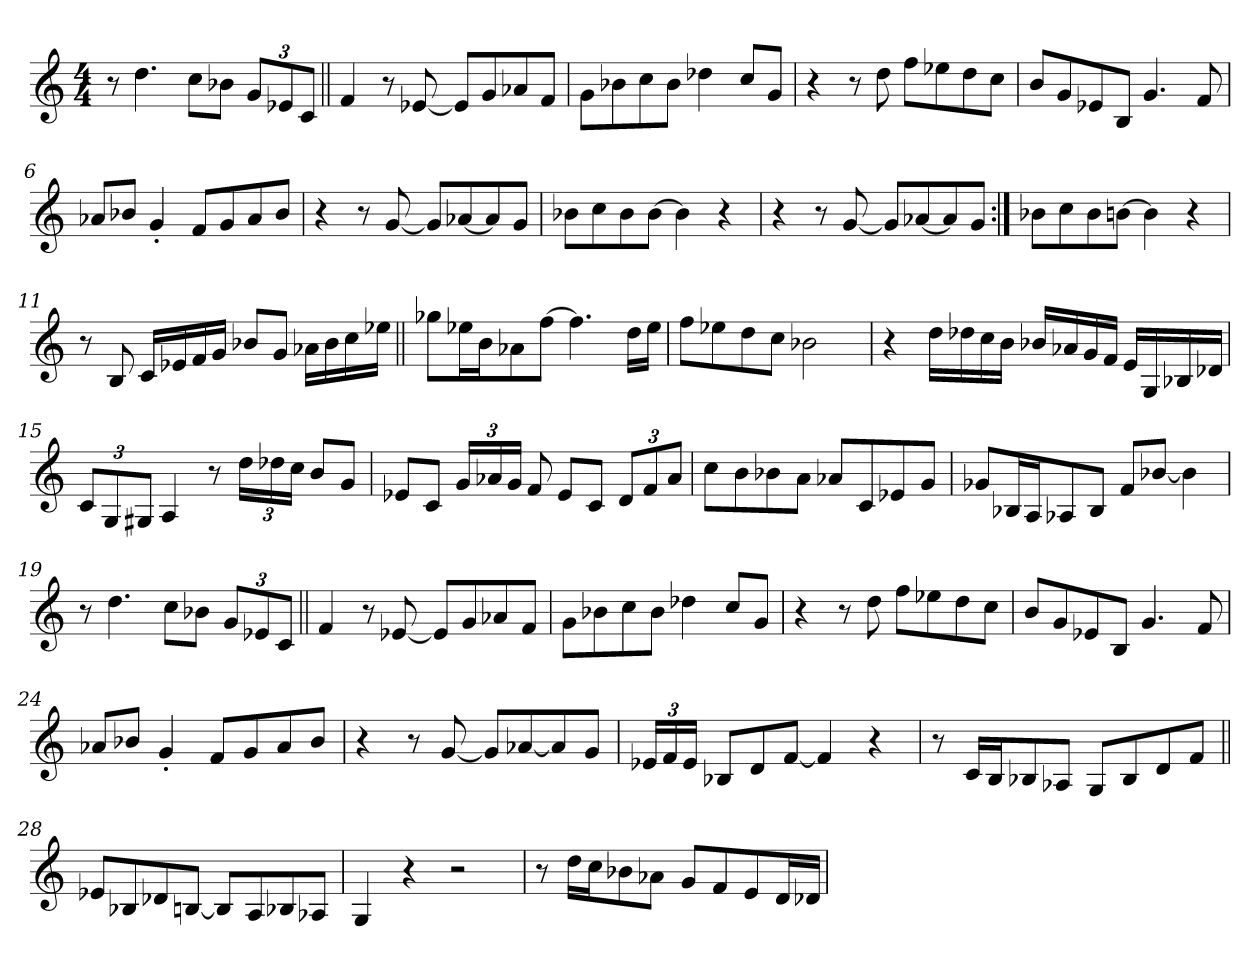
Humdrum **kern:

**kern
*part1
*staff1
*clefG2
*k[]
*M4/4
=1
8r
4.dd\
8cc\L
8b-X\J
12g/L
12e-X/
12c/J
=2||
4f/
8r
[8e-X/
8e-/L]
8g/
8a-X/
8f/J
=3
8g\L
8b-X\
8cc\
8b-\J
4dd-X\
8cc/L
8g/J
=4
4r
8r
8dd\
8ff\L
8ee-X\
8dd\
8cc\J
=5
8b/L
8g/
8e-X/
8B/J
4.g/
8f/
=6
8a-X/L
8b-X/J
4g'/
8f/L
8g/
8a-/
8b-/J
=7
4r
8r
[8g/
8g/L]
[8a-X/
8a-/]
8g/J
=8
8b-X\L
8cc\
8b-\
[8b-\J
4b-\]
4r
=9
4r
8r
[8g/
8g/L]
[8a-X/
8a-/]
8g/J
=10:|!
8b-X\L
8cc\
8b-\
[8bn\J
4b\]
4r
=11
8r
8B/
16c/LL
16e-X/
16f/
16g/JJ
8b-X/L
8g/J
16a-X\LL
16b-\
16cc\
16ee-X\JJ
=12||
8gg-X\L
16ee-X\L
16b\J
8a-X\
[8ff\J
4.ff\]
16dd\LL
16ee-\JJ
=13
8ff\L
8ee-X\
8dd\
8cc\J
2b-X\
=14
4r
16dd\LL
16dd-X\
16cc\
16b\JJ
16b-X/LL
16a-X/
16g/
16f/JJ
16e/LL
16G/
16B-X/
16d-X/JJ
=15
12c/L
12G/
12G#X/J
4A/
8r
24dd\LL
24dd-X\
24cc\JJ
8b/L
8g/J
=16
8e-X/L
8c/J
24g/LL
24a-X/
24g/JJ
8f/
8e-/L
8c/J
12d/L
12f/
12a-/J
=17
8cc\L
8b\
8b-X\
8a\J
8a-X/L
8c/
8e-X/
8g/J
=18
8g-X/L
16B-X/L
16A/J
8A-X/
8B-/J
8f/L
[8b-X/J
4b-\]
=19
8r
4.dd\
8cc\L
8b-X\J
12g/L
12e-X/
12c/J
=20||
4f/
8r
[8e-X/
8e-/L]
8g/
8a-X/
8f/J
=21
8g\L
8b-X\
8cc\
8b-\J
4dd-X\
8cc/L
8g/J
=22
4r
8r
8dd\
8ff\L
8ee-X\
8dd\
8cc\J
=23
8b/L
8g/
8e-X/
8B/J
4.g/
8f/
=24
8a-X/L
8b-X/J
4g'/
8f/L
8g/
8a-/
8b-/J
=25
4r
8r
[8g/
8g/L]
[8a-X/
8a-/]
8g/J
=26
24e-X/LL
24f/
24e-/JJ
8B-X/L
8d/
[8f/J
4f/]
4r
=27
8r
16c/LL
16B/J
8B-X/
8A-X/J
8G/L
8B-/
8d/
8f/J
=28||
8e-X/L
8B-X/
8d-X/
[8Bn/J
8B/L]
8A/
8B-X/
8A-X/J
=29
4G/
4r
2r
=30
8r
16dd\LL
16cc\J
8b-X\
8a-X\J
8g/L
8f/
8e/
16d/L
16d-X/JJ
=
*-
